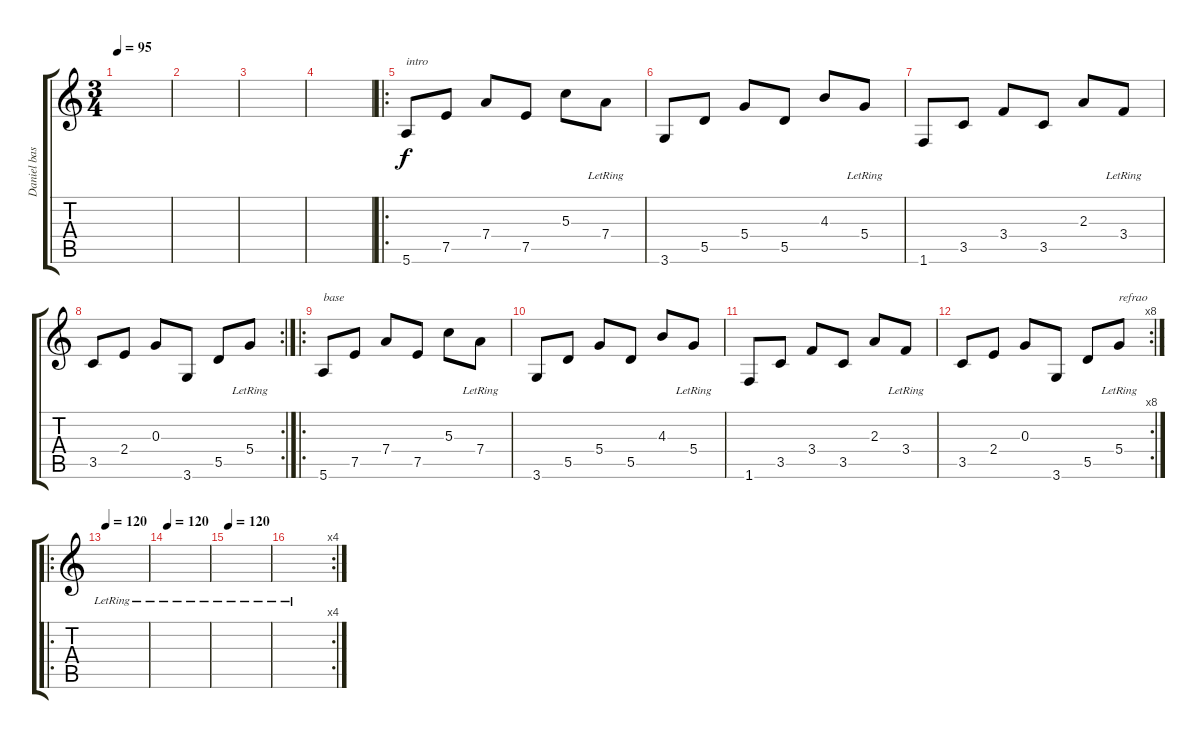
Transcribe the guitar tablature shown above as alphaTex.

\track ("Daniel base" "Daniel bas") {instrument electricguitarclean}
\staff {score tabs}
\tuning (E4 B3 G3 D3 A2 E2) {hide}
\ts (3 4)
\tempo 95
\clef g2
\ks c
|
|
|
|
\ro
5.6.8{txt "intro"} 7.5.8 7.4.8 7.5.8 5.3.8 7.4{lr}.8 |
3.6.8 5.5.8 5.4.8 5.5.8 4.3.8 5.4{lr}.8 |
1.6.8 3.5.8 3.4.8 3.5.8 2.3.8 3.4{lr}.8 |
\rc 2
3.5.8 2.4.8 0.3.8 3.6.8 5.5.8 5.4{lr}.8 |
\ro
5.6.8{txt "base"} 7.5.8 7.4.8 7.5.8 5.3.8 7.4{lr}.8 |
3.6.8 5.5.8 5.4.8 5.5.8 4.3.8 5.4{lr}.8 |
1.6.8 3.5.8 3.4.8 3.5.8 2.3.8 3.4{lr}.8 |
\rc 8
3.5.8 2.4.8 0.3.8 3.6.8 5.5.8 5.4{lr}.8{txt "refrao"} |
\ro
\tempo 120
|
\tempo 120
|
\tempo 120
|
\rc 4
